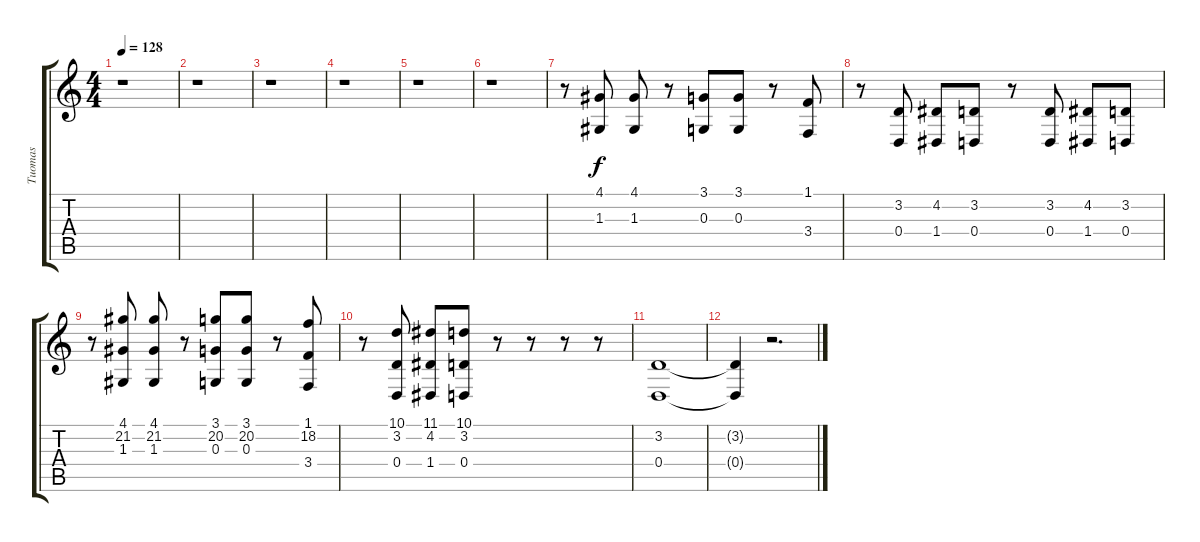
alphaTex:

\track ("Tuomas" "Tuomas") {instrument stringensemble1}
\staff {score tabs}
\tuning (E4 B3 G3 D3 A2 E2) {hide}
\ts (4 4)
\tempo 128
\clef g2
\ks c
r.1{dy f} |
r.1 |
r.1 |
r.1 |
r.1 |
r.1 |
r.8 (4.1 1.3).8 (4.1 1.3).8 r.8 (3.1 0.3).8 (3.1 0.3).8 r.8 (1.1 3.4).8 |
r.8 (3.2 0.4).8 (4.2 1.4).8 (3.2 0.4).8 r.8 (3.2 0.4).8 (4.2 1.4).8 (3.2 0.4).8 |
r.8 (4.1 21.2 1.3).8 (4.1 21.2 1.3).8 r.8 (3.1 20.2 0.3).8 (3.1 20.2 0.3).8 r.8 (1.1 18.2 3.4).8 |
r.8 (10.1 3.2 0.4).8 (11.1 4.2 1.4).8 (10.1 3.2 0.4).8 r.8 r.8 r.8 r.8 |
(3.2 0.4).1{volume 1} |
(3.2{t} 0.4{t}).4 r.2{d}
